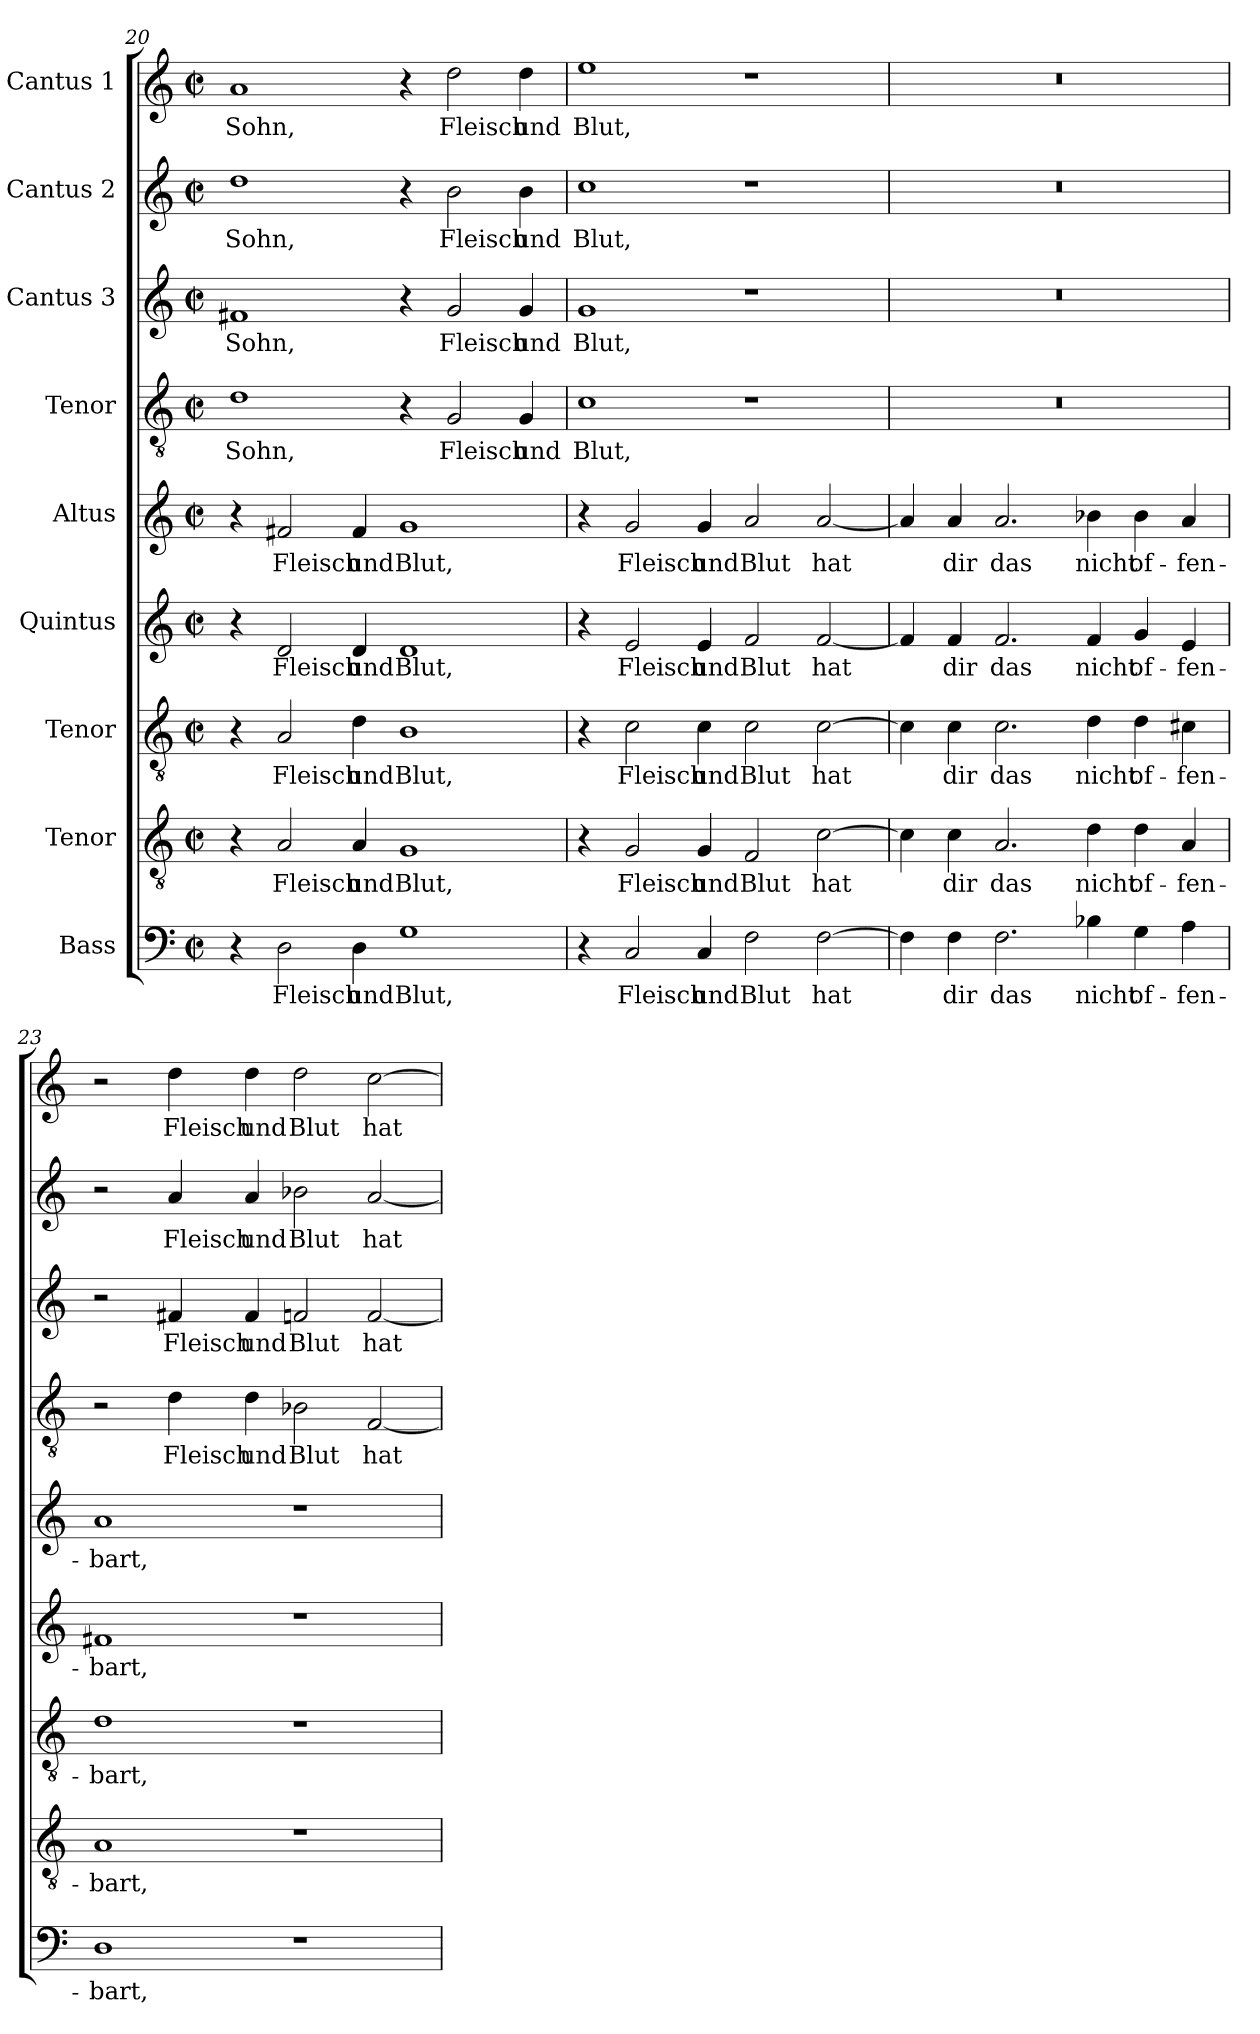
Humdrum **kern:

**kern	**text	**kern	**text	**kern	**text	**kern	**text	**kern	**text	**kern	**text	**kern	**text	**kern	**text	**kern	**text
*part9	*part9	*part8	*part8	*part7	*part7	*part6	*part6	*part5	*part5	*part4	*part4	*part3	*part3	*part2	*part2	*part1	*part1
*staff9	*staff9	*staff8	*staff8	*staff7	*staff7	*staff6	*staff6	*staff5	*staff5	*staff4	*staff4	*staff3	*staff3	*staff2	*staff2	*staff1	*staff1
*I"Bass	*	*I"Tenor	*	*I"Tenor	*	*I"Quintus	*	*I"Altus	*	*I"Tenor	*	*I"Cantus 3	*	*I"Cantus 2	*	*I"Cantus 1	*
!!LO:PB:g=z
*clefF4	*	*clefGv2	*	*clefGv2	*	*clefG2	*	*clefG2	*	*clefGv2	*	*clefG2	*	*clefG2	*	*clefG2	*
*k[]	*	*k[]	*	*k[]	*	*k[]	*	*k[]	*	*k[]	*	*k[]	*	*k[]	*	*k[]	*
*M4/2	*	*M4/2	*	*M4/2	*	*M4/2	*	*M4/2	*	*M4/2	*	*M4/2	*	*M4/2	*	*M4/2	*
*met(c|)	*	*met(c|)	*	*met(c|)	*	*met(c|)	*	*met(c|)	*	*met(c|)	*	*met(c|)	*	*met(c|)	*	*met(c|)	*
=20	=20	=20	=20	=20	=20	=20	=20	=20	=20	=20	=20	=20	=20	=20	=20	=20	=20
!	!	!	!	!	!	!	!	!	!	!	!LO:LY:b	!	!LO:LY:b	!	!LO:LY:b	!	!LO:LY:b
4r	.	4r	.	4r	.	4r	.	4r	.	1d	Sohn,	1f#X	Sohn,	1dd	Sohn,	1a	Sohn,
!	!LO:LY:b	!	!LO:LY:b	!	!LO:LY:b	!	!LO:LY:b	!	!LO:LY:b	!	!	!	!	!	!	!	!
2D\	Fleisch	2A/	Fleisch	2A/	Fleisch	2d/	Fleisch	2f#X/	Fleisch	.	.	.	.	.	.	.	.
!	!LO:LY:b	!	!LO:LY:b	!	!LO:LY:b	!	!LO:LY:b	!	!LO:LY:b	!	!	!	!	!	!	!	!
4D\	und	4A/	und	4d\	und	4d/	und	4f#/	und	.	.	.	.	.	.	.	.
!	!LO:LY:b	!	!LO:LY:b	!	!LO:LY:b	!	!LO:LY:b	!	!LO:LY:b	!	!	!	!	!	!	!	!
1G	Blut,	1G	Blut,	1B	Blut,	1d	Blut,	1g	Blut,	4r	.	4r	.	4r	.	4r	.
!	!	!	!	!	!	!	!	!	!	!	!LO:LY:b	!	!LO:LY:b	!	!LO:LY:b	!	!LO:LY:b
.	.	.	.	.	.	.	.	.	.	2G/	Fleisch	2g/	Fleisch	2b\	Fleisch	2dd\	Fleisch
!	!	!	!	!	!	!	!	!	!	!	!LO:LY:b	!	!LO:LY:b	!	!LO:LY:b	!	!LO:LY:b
.	.	.	.	.	.	.	.	.	.	4G/	und	4g/	und	4b\	und	4dd\	und
=21	=21	=21	=21	=21	=21	=21	=21	=21	=21	=21	=21	=21	=21	=21	=21	=21	=21
!	!	!	!	!	!	!	!	!	!	!	!LO:LY:b	!	!LO:LY:b	!	!LO:LY:b	!	!LO:LY:b
4r	.	4r	.	4r	.	4r	.	4r	.	1c	Blut,	1g	Blut,	1cc	Blut,	1ee	Blut,
!	!LO:LY:b	!	!LO:LY:b	!	!LO:LY:b	!	!LO:LY:b	!	!LO:LY:b	!	!	!	!	!	!	!	!
2C/	Fleisch	2G/	Fleisch	2c\	Fleisch	2e/	Fleisch	2g/	Fleisch	.	.	.	.	.	.	.	.
!	!LO:LY:b	!	!LO:LY:b	!	!LO:LY:b	!	!LO:LY:b	!	!LO:LY:b	!	!	!	!	!	!	!	!
4C/	und	4G/	und	4c\	und	4e/	und	4g/	und	.	.	.	.	.	.	.	.
!	!LO:LY:b	!	!LO:LY:b	!	!LO:LY:b	!	!LO:LY:b	!	!LO:LY:b	!	!	!	!	!	!	!	!
2F\	Blut	2F/	Blut	2c\	Blut	2f/	Blut	2a/	Blut	1r	.	1r	.	1r	.	1r	.
!	!LO:LY:b	!	!LO:LY:b	!	!LO:LY:b	!	!LO:LY:b	!	!LO:LY:b	!	!	!	!	!	!	!	!
[2F\	hat	[2c\	hat	[2c\	hat	[2f/	hat	[2a/	hat	.	.	.	.	.	.	.	.
=22	=22	=22	=22	=22	=22	=22	=22	=22	=22	=22	=22	=22	=22	=22	=22	=22	=22
4F\]	.	4c\]	.	4c\]	.	4f/]	.	4a/]	.	0r	.	0r	.	0r	.	0r	.
!	!LO:LY:b	!	!LO:LY:b	!	!LO:LY:b	!	!LO:LY:b	!	!LO:LY:b	!	!	!	!	!	!	!	!
4F\	dir	4c\	dir	4c\	dir	4f/	dir	4a/	dir	.	.	.	.	.	.	.	.
!	!LO:LY:b	!	!LO:LY:b	!	!LO:LY:b	!	!LO:LY:b	!	!LO:LY:b	!	!	!	!	!	!	!	!
2.F\	das	2.A/	das	2.c\	das	2.f/	das	2.a/	das	.	.	.	.	.	.	.	.
!	!LO:LY:b	!	!LO:LY:b	!	!LO:LY:b	!	!LO:LY:b	!	!LO:LY:b	!	!	!	!	!	!	!	!
4B-X\	nicht	4d\	nicht	4d\	nicht	4f/	nicht	4b-X\	nicht	.	.	.	.	.	.	.	.
!	!LO:LY:b	!	!LO:LY:b	!	!LO:LY:b	!	!LO:LY:b	!	!LO:LY:b	!	!	!	!	!	!	!	!
4G\	of-	4d\	of-	4d\	of-	4g/	of-	4b-\	of-	.	.	.	.	.	.	.	.
!	!LO:LY:b	!	!LO:LY:b	!	!LO:LY:b	!	!LO:LY:b	!	!LO:LY:b	!	!	!	!	!	!	!	!
4A\	-fen-	4A/	-fen-	4c#X\	-fen-	4e/	-fen-	4a/	-fen-	.	.	.	.	.	.	.	.
!!LO:PB:g=z
=23	=23	=23	=23	=23	=23	=23	=23	=23	=23	=23	=23	=23	=23	=23	=23	=23	=23
!	!LO:LY:b	!	!LO:LY:b	!	!LO:LY:b	!	!LO:LY:b	!	!LO:LY:b	!	!	!	!	!	!	!	!
1D	-bart,	1A	-bart,	1d	-bart,	1f#X	-bart,	1a	-bart,	2r	.	2r	.	2r	.	2r	.
!	!	!	!	!	!	!	!	!	!	!	!LO:LY:b	!	!LO:LY:b	!	!LO:LY:b	!	!LO:LY:b
.	.	.	.	.	.	.	.	.	.	4d\	Fleisch	4f#X/	Fleisch	4a/	Fleisch	4dd\	Fleisch
!	!	!	!	!	!	!	!	!	!	!	!LO:LY:b	!	!LO:LY:b	!	!LO:LY:b	!	!LO:LY:b
.	.	.	.	.	.	.	.	.	.	4d\	und	4f#/	und	4a/	und	4dd\	und
!	!	!	!	!	!	!	!	!	!	!	!LO:LY:b	!	!LO:LY:b	!	!LO:LY:b	!	!LO:LY:b
1r	.	1r	.	1r	.	1r	.	1r	.	2B-X\	Blut	2fn/	Blut	2b-X\	Blut	2dd\	Blut
!	!	!	!	!	!	!	!	!	!	!	!LO:LY:b	!	!LO:LY:b	!	!LO:LY:b	!	!LO:LY:b
.	.	.	.	.	.	.	.	.	.	[2F/	hat	[2f/	hat	[2a/	hat	[2cc\	hat
=	=	=	=	=	=	=	=	=	=	=	=	=	=	=	=	=	=
*-	*-	*-	*-	*-	*-	*-	*-	*-	*-	*-	*-	*-	*-	*-	*-	*-	*-
